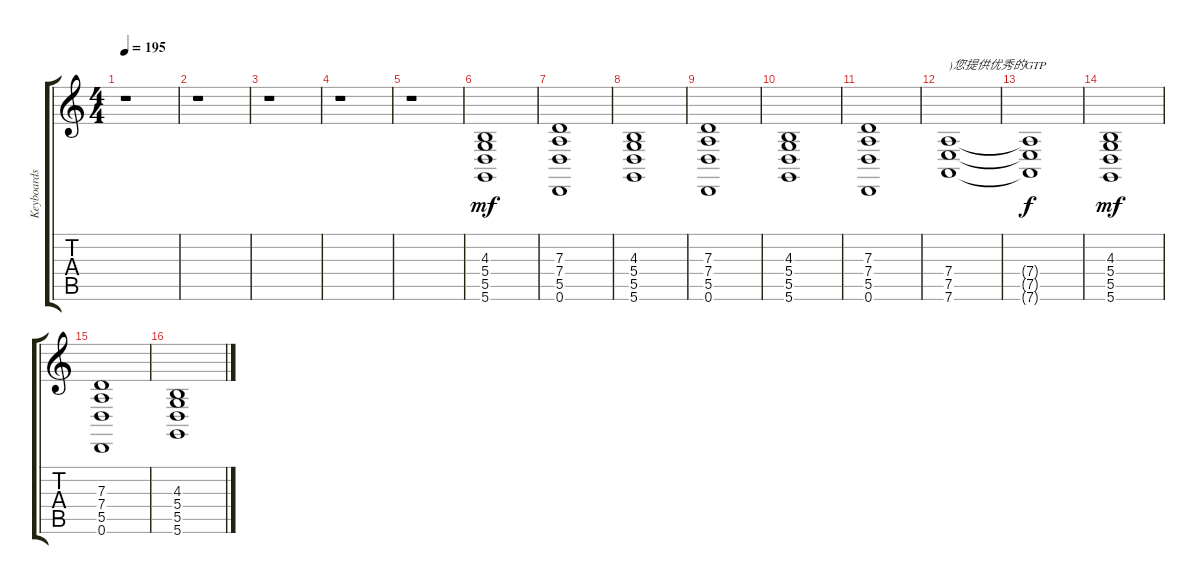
\track ("Keyboards" "Keyboards") {instrument choiraahs}
\staff {score tabs}
\tuning (E4 B3 G3 D3 A2 D2) {hide}
\ts (4 4)
\tempo 195
\clef g2
\ks c
r.1{dy mf} |
r.1 |
r.1 |
r.1 |
r.1 |
(4.3 5.4 5.5 5.6).1 |
(7.3 7.4 5.5 0.6).1 |
(4.3 5.4 5.5 5.6).1 |
(7.3 7.4 5.5 0.6).1 |
(4.3 5.4 5.5 5.6).1 |
(7.3 7.4 5.5 0.6).1 |
(7.4 7.5 7.6).1{txt ")您提供优秀的GTP"} |
(7.4{t} 7.5{t} 7.6{t}).1{dy f} |
(4.3 5.4 5.5 5.6).1{dy mf} |
(7.3 7.4 5.5 0.6).1 |
(4.3 5.4 5.5 5.6).1
